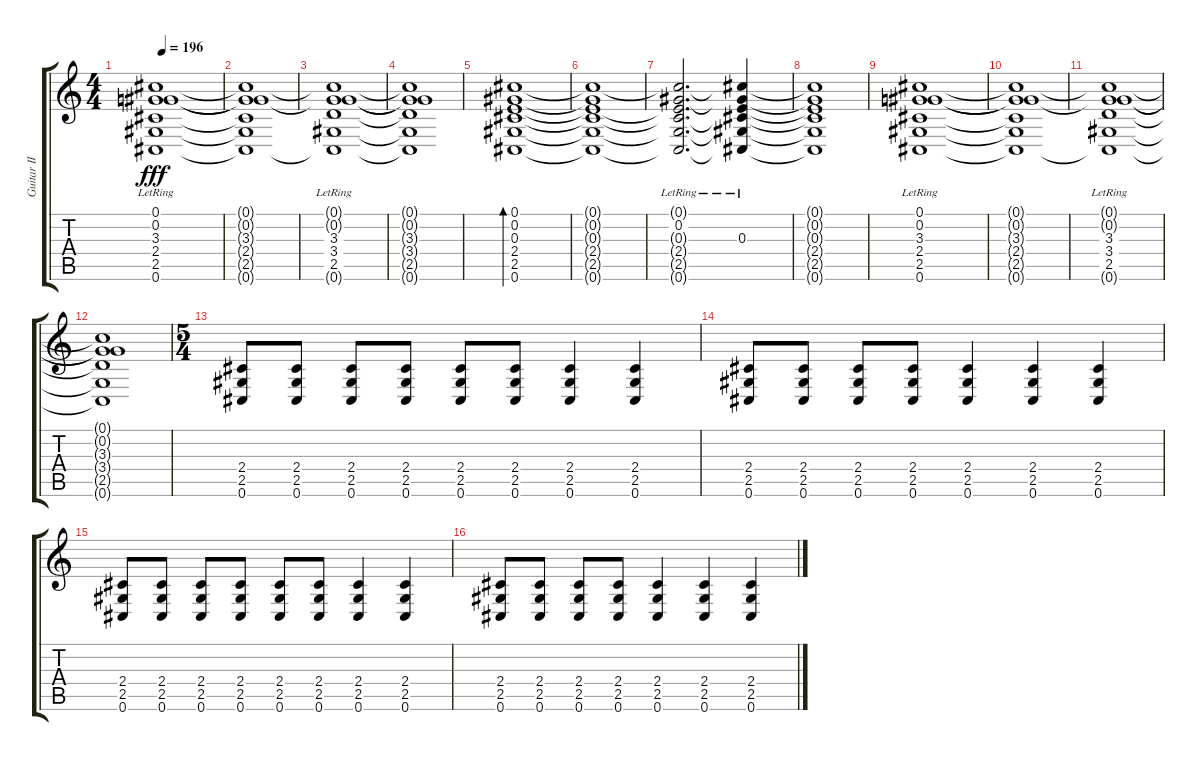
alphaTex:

\track ("Guitar II" "Guitar II") {instrument distortionguitar}
\staff {score tabs}
\tuning (Db4 Ab3 E3 B2 Gb2 Db2) {hide}
\ts (4 4)
\tempo 196
\clef g2
\ks c
(0.1{lr} 0.2{lr} 3.3{lr} 2.4{lr} 2.5{lr} 0.6{lr}).1{dy fff} |
(0.1{t} 0.2{t} 3.3{t} 2.4{t} 2.5{t} 0.6{t}).1 |
(0.1{t} 0.2{t} 3.3{lr} 3.4{lr} 2.5{lr} 0.6{t}).1 |
(0.1{t} 0.2{t} 3.3{t} 3.4{t} 2.5{t} 0.6{t}).1 |
(0.1 0.2 0.3 2.4 2.5 0.6).1{bd 30} |
(0.1{t} 0.2{t} 0.3{t} 2.4{t} 2.5{t} 0.6{t}).1 |
(0.1{t} 0.2{lr} 0.3{t} 2.4{t} 2.5{t} 0.6{t}).2{d} (0.1{t} 0.2{t} 0.3{lr} 2.4{t} 2.5{t} 0.6{t}).4 |
(0.1{t} 0.2{t} 0.3{t} 2.4{t} 2.5{t} 0.6{t}).1 |
(0.1{lr} 0.2{lr} 3.3{lr} 2.4{lr} 2.5{lr} 0.6{lr}).1 |
(0.1{t} 0.2{t} 3.3{t} 2.4{t} 2.5{t} 0.6{t}).1 |
(0.1{t} 0.2{t} 3.3{lr} 3.4{lr} 2.5{lr} 0.6{t}).1 |
(0.1{t} 0.2{t} 3.3{t} 3.4{t} 2.5{t} 0.6{t}).1 |
\ts (5 4)
(2.4 2.5 0.6).8 (2.4 2.5 0.6).8 (2.4 2.5 0.6).8 (2.4 2.5 0.6).8 (2.4 2.5 0.6).8 (2.4 2.5 0.6).8 (2.4 2.5 0.6).4 (2.4 2.5 0.6).4 |
(2.4 2.5 0.6).8 (2.4 2.5 0.6).8 (2.4 2.5 0.6).8 (2.4 2.5 0.6).8 (2.4 2.5 0.6).4 (2.4 2.5 0.6).4 (2.4 2.5 0.6).4 |
(2.4 2.5 0.6).8 (2.4 2.5 0.6).8 (2.4 2.5 0.6).8 (2.4 2.5 0.6).8 (2.4 2.5 0.6).8 (2.4 2.5 0.6).8 (2.4 2.5 0.6).4 (2.4 2.5 0.6).4 |
(2.4 2.5 0.6).8 (2.4 2.5 0.6).8 (2.4 2.5 0.6).8 (2.4 2.5 0.6).8 (2.4 2.5 0.6).4 (2.4 2.5 0.6).4 (2.4 2.5 0.6).4
